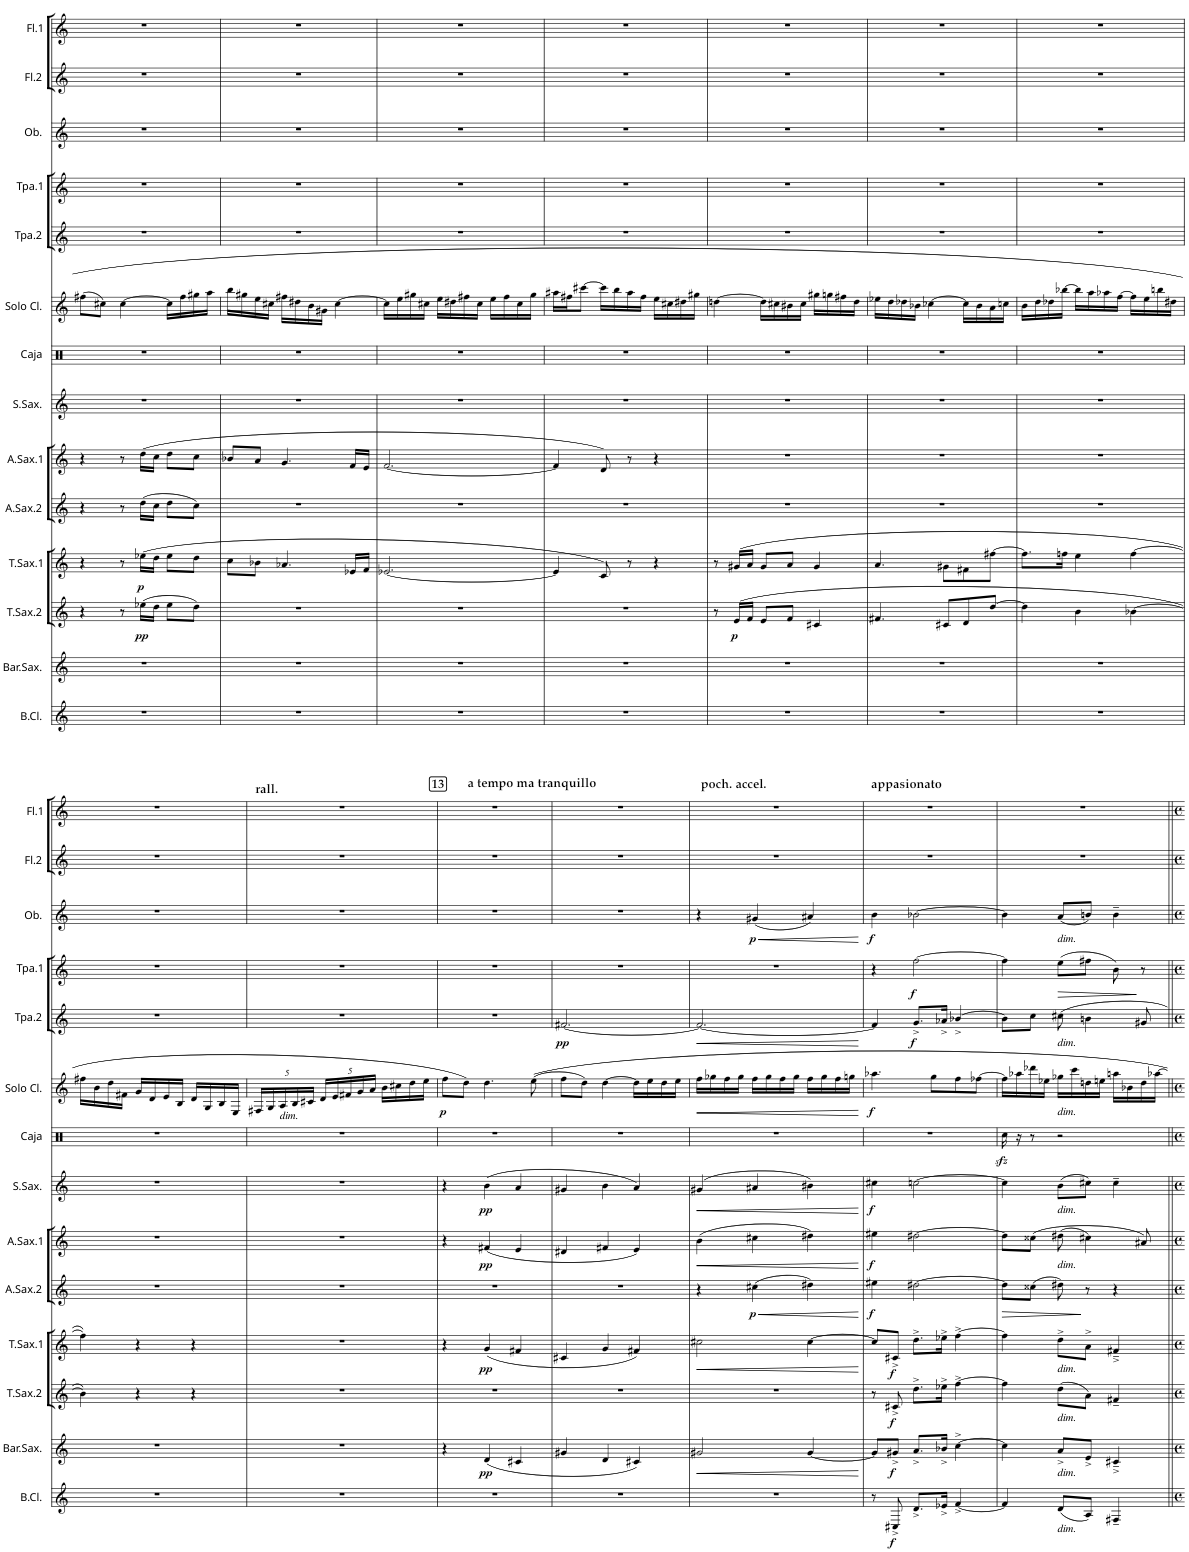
**kern	**dynam	**kern	**dynam	**kern	**dynam	**kern	**dynam	**kern	**dynam	**kern	**dynam	**kern	**dynam	**kern	**dynam	**kern	**dynam	**kern	**dynam	**kern	**dynam	**kern	**dynam	**kern	**kern
*part14	*part14	*part13	*part13	*part12	*part12	*part11	*part11	*part10	*part10	*part9	*part9	*part8	*part8	*part7	*part7	*part6	*part6	*part5	*part5	*part4	*part4	*part3	*part3	*part2	*part1
*staff14	*staff14	*staff13	*staff13	*staff12	*staff12	*staff11	*staff11	*staff10	*staff10	*staff9	*staff9	*staff8	*staff8	*staff7	*staff7	*staff6	*staff6	*staff5	*staff5	*staff4	*staff4	*staff3	*staff3	*staff2	*staff1
*I"B.Cl.	*	*I"Bar.Sax.	*	*I"T.Sax.2	*	*I"T.Sax.1	*	*I"A.Sax.2	*	*I"A.Sax.1	*	*I"S.Sax.	*	*I"Caja	*	*I"Solo Cl.	*	*I"Tpa.2	*	*I"Tpa.1	*	*I"Ob.	*	*I"Fl.2	*I"Fl.1
*I'B.Cl.	*	*I'Bar.Sax.	*	*I'T.Sax.2	*	*I'T.Sax.1	*	*I'A.Sax.2	*	*I'A.Sax.1	*	*I'S.Sax.	*	*I'Caja	*	*I'Solo Cl.	*	*I'Tpa.2	*	*I'Tpa.1	*	*I'Ob.	*	*I'Fl.2	*I'Fl.1
!!LO:PB:g=z
*clefG2	*	*clefG2	*	*clefG2	*	*clefG2	*	*clefG2	*	*clefG2	*	*clefG2	*	*clefX	*	*clefG2	*	*clefG2	*	*clefG2	*	*clefG2	*	*clefG2	*clefG2
*Trd8c14	*	*Trd12c21	*	*Trd8c14	*	*Trd8c14	*	*Trd5c9	*	*Trd5c9	*	*Trd1c2	*	*	*	*Trd1c2	*	*Trd4c7	*	*Trd4c7	*	*	*	*	*
*k[]	*	*k[]	*	*k[]	*	*k[]	*	*k[]	*	*k[]	*	*k[]	*	*k[]	*	*k[]	*	*k[]	*	*k[]	*	*k[]	*	*k[]	*k[]
*M3/4	*	*M3/4	*	*M3/4	*	*M3/4	*	*M3/4	*	*M3/4	*	*M3/4	*	*M3/4	*	*M3/4	*	*M3/4	*	*M3/4	*	*M3/4	*	*M3/4	*M3/4
=18	=18	=18	=18	=18	=18	=18	=18	=18	=18	=18	=18	=18	=18	=18	=18	=18	=18	=18	=18	=18	=18	=18	=18	=18	=18
2.r	.	2.r	.	4r	.	4r	.	4r	.	4r	.	2.r	.	2.r	.	(8ff#X\L	.	2.r	.	2.r	.	2.r	.	2.r	2.r
.	.	.	.	.	.	.	.	.	.	.	.	.	.	.	.	8cc#X\J)	.	.	.	.	.	.	.	.	.
.	.	.	.	8r	.	8r	.	8r	.	8r	.	.	.	.	.	[4cc#\	.	.	.	.	.	.	.	.	.
!	!	!	!	!	!LO:DY:b	!	!LO:DY:b	!	!	!	!	!	!	!	!	!	!	!	!	!	!	!	!	!	!
.	.	.	.	(16ee-X\LL	pp	(16ee-X\LL	p	(16dd\LL	.	(16dd\LL	.	.	.	.	.	.	.	.	.	.	.	.	.	.	.
.	.	.	.	16dd\JJ	.	16dd\JJ	.	16cc\JJ	.	16cc\JJ	.	.	.	.	.	.	.	.	.	.	.	.	.	.	.
.	.	.	.	8ee-\L	.	8ee-\L	.	8dd\L	.	8dd\L	.	.	.	.	.	16cc#\LL]	.	.	.	.	.	.	.	.	.
.	.	.	.	.	.	.	.	.	.	.	.	.	.	.	.	16ff#\	.	.	.	.	.	.	.	.	.
.	.	.	.	8dd\J)	.	8dd\J	.	8cc\J)	.	8cc\J	.	.	.	.	.	16gg#X\	.	.	.	.	.	.	.	.	.
.	.	.	.	.	.	.	.	.	.	.	.	.	.	.	.	16aa\JJ	.	.	.	.	.	.	.	.	.
=19	=19	=19	=19	=19	=19	=19	=19	=19	=19	=19	=19	=19	=19	=19	=19	=19	=19	=19	=19	=19	=19	=19	=19	=19	=19
2.r	.	2.r	.	2.r	.	8cc\L	.	2.r	.	8b-X/L	.	2.r	.	2.r	.	16bb\LL	.	2.r	.	2.r	.	2.r	.	2.r	2.r
.	.	.	.	.	.	.	.	.	.	.	.	.	.	.	.	16gg#X\	.	.	.	.	.	.	.	.	.
.	.	.	.	.	.	8b-X\J	.	.	.	8a/J	.	.	.	.	.	16ee\	.	.	.	.	.	.	.	.	.
.	.	.	.	.	.	.	.	.	.	.	.	.	.	.	.	16cc#X\JJ	.	.	.	.	.	.	.	.	.
.	.	.	.	.	.	4.a-X/	.	.	.	4.g/	.	.	.	.	.	16ff#X\LL	.	.	.	.	.	.	.	.	.
.	.	.	.	.	.	.	.	.	.	.	.	.	.	.	.	16dd#X\	.	.	.	.	.	.	.	.	.
.	.	.	.	.	.	.	.	.	.	.	.	.	.	.	.	16b\	.	.	.	.	.	.	.	.	.
.	.	.	.	.	.	.	.	.	.	.	.	.	.	.	.	16g#X\JJ	.	.	.	.	.	.	.	.	.
.	.	.	.	.	.	.	.	.	.	.	.	.	.	.	.	[4cc#\	.	.	.	.	.	.	.	.	.
.	.	.	.	.	.	16e-X/LL	.	.	.	16f/LL	.	.	.	.	.	.	.	.	.	.	.	.	.	.	.
.	.	.	.	.	.	16f/JJ	.	.	.	16e/JJ	.	.	.	.	.	.	.	.	.	.	.	.	.	.	.
=20	=20	=20	=20	=20	=20	=20	=20	=20	=20	=20	=20	=20	=20	=20	=20	=20	=20	=20	=20	=20	=20	=20	=20	=20	=20
2.r	.	2.r	.	2.r	.	[2.e-X/	.	2.r	.	[2.f/	.	2.r	.	2.r	.	16cc#\LL]	.	2.r	.	2.r	.	2.r	.	2.r	2.r
.	.	.	.	.	.	.	.	.	.	.	.	.	.	.	.	16ee\	.	.	.	.	.	.	.	.	.
.	.	.	.	.	.	.	.	.	.	.	.	.	.	.	.	16gg#X\	.	.	.	.	.	.	.	.	.
.	.	.	.	.	.	.	.	.	.	.	.	.	.	.	.	16cc#X\JJ	.	.	.	.	.	.	.	.	.
.	.	.	.	.	.	.	.	.	.	.	.	.	.	.	.	16ee\LL	.	.	.	.	.	.	.	.	.
.	.	.	.	.	.	.	.	.	.	.	.	.	.	.	.	16dd#X\	.	.	.	.	.	.	.	.	.
.	.	.	.	.	.	.	.	.	.	.	.	.	.	.	.	16ff#X\	.	.	.	.	.	.	.	.	.
.	.	.	.	.	.	.	.	.	.	.	.	.	.	.	.	16cc#\JJ	.	.	.	.	.	.	.	.	.
.	.	.	.	.	.	.	.	.	.	.	.	.	.	.	.	16ee\LL	.	.	.	.	.	.	.	.	.
.	.	.	.	.	.	.	.	.	.	.	.	.	.	.	.	16ff#\	.	.	.	.	.	.	.	.	.
.	.	.	.	.	.	.	.	.	.	.	.	.	.	.	.	16cc#\	.	.	.	.	.	.	.	.	.
.	.	.	.	.	.	.	.	.	.	.	.	.	.	.	.	16gg#\JJ	.	.	.	.	.	.	.	.	.
=21	=21	=21	=21	=21	=21	=21	=21	=21	=21	=21	=21	=21	=21	=21	=21	=21	=21	=21	=21	=21	=21	=21	=21	=21	=21
2.r	.	2.r	.	2.r	.	4e-/]	.	2.r	.	4f/]	.	2.r	.	2.r	.	16aa#X\LL	.	2.r	.	2.r	.	2.r	.	2.r	2.r
.	.	.	.	.	.	.	.	.	.	.	.	.	.	.	.	16ff#X\J	.	.	.	.	.	.	.	.	.
.	.	.	.	.	.	.	.	.	.	.	.	.	.	.	.	[8ccc#X\J	.	.	.	.	.	.	.	.	.
.	.	.	.	.	.	8c/)	.	.	.	8d/)	.	.	.	.	.	16ccc#\LL]	.	.	.	.	.	.	.	.	.
.	.	.	.	.	.	.	.	.	.	.	.	.	.	.	.	16bb\	.	.	.	.	.	.	.	.	.
.	.	.	.	.	.	8r	.	.	.	8r	.	.	.	.	.	16aa#\	.	.	.	.	.	.	.	.	.
.	.	.	.	.	.	.	.	.	.	.	.	.	.	.	.	16ff#\JJ	.	.	.	.	.	.	.	.	.
.	.	.	.	.	.	4r	.	.	.	4r	.	.	.	.	.	16ee\LL	.	.	.	.	.	.	.	.	.
.	.	.	.	.	.	.	.	.	.	.	.	.	.	.	.	16cc#X\	.	.	.	.	.	.	.	.	.
.	.	.	.	.	.	.	.	.	.	.	.	.	.	.	.	16dd#X\	.	.	.	.	.	.	.	.	.
.	.	.	.	.	.	.	.	.	.	.	.	.	.	.	.	16gg#X\JJ	.	.	.	.	.	.	.	.	.
=22	=22	=22	=22	=22	=22	=22	=22	=22	=22	=22	=22	=22	=22	=22	=22	=22	=22	=22	=22	=22	=22	=22	=22	=22	=22
2.r	.	2.r	.	8r	.	8r	.	2.r	.	2.r	.	2.r	.	2.r	.	[4ddn\	.	2.r	.	2.r	.	2.r	.	2.r	2.r
!	!	!	!	!	!LO:DY:b	!	!	!	!	!	!	!	!	!	!	!	!	!	!	!	!	!	!	!	!
.	.	.	.	(16e/LL	p	(16g#X/LL	.	.	.	.	.	.	.	.	.	.	.	.	.	.	.	.	.	.	.
.	.	.	.	16f/JJ	.	16a/JJ	.	.	.	.	.	.	.	.	.	.	.	.	.	.	.	.	.	.	.
.	.	.	.	8e/L	.	8g#/L	.	.	.	.	.	.	.	.	.	16dd\LL]	.	.	.	.	.	.	.	.	.
.	.	.	.	.	.	.	.	.	.	.	.	.	.	.	.	16cc#X\	.	.	.	.	.	.	.	.	.
.	.	.	.	8f/J	.	8a/J	.	.	.	.	.	.	.	.	.	16b#X\	.	.	.	.	.	.	.	.	.
.	.	.	.	.	.	.	.	.	.	.	.	.	.	.	.	16cc#\JJ	.	.	.	.	.	.	.	.	.
.	.	.	.	4c#X/	.	4g#/	.	.	.	.	.	.	.	.	.	16gg#X\LL	.	.	.	.	.	.	.	.	.
.	.	.	.	.	.	.	.	.	.	.	.	.	.	.	.	16ggn\	.	.	.	.	.	.	.	.	.
.	.	.	.	.	.	.	.	.	.	.	.	.	.	.	.	16ff#X\	.	.	.	.	.	.	.	.	.
.	.	.	.	.	.	.	.	.	.	.	.	.	.	.	.	16dd\JJ	.	.	.	.	.	.	.	.	.
=23	=23	=23	=23	=23	=23	=23	=23	=23	=23	=23	=23	=23	=23	=23	=23	=23	=23	=23	=23	=23	=23	=23	=23	=23	=23
2.r	.	2.r	.	4.f#X/	.	4.a/	.	2.r	.	2.r	.	2.r	.	2.r	.	16ee-X\LL	.	2.r	.	2.r	.	2.r	.	2.r	2.r
.	.	.	.	.	.	.	.	.	.	.	.	.	.	.	.	16dd\	.	.	.	.	.	.	.	.	.
.	.	.	.	.	.	.	.	.	.	.	.	.	.	.	.	16dd-X\	.	.	.	.	.	.	.	.	.
.	.	.	.	.	.	.	.	.	.	.	.	.	.	.	.	16b-X\JJ	.	.	.	.	.	.	.	.	.
.	.	.	.	.	.	.	.	.	.	.	.	.	.	.	.	[4cc-X\	.	.	.	.	.	.	.	.	.
.	.	.	.	8c#X/L	.	8g#X\L	.	.	.	.	.	.	.	.	.	.	.	.	.	.	.	.	.	.	.
.	.	.	.	8d/	.	8f#X\	.	.	.	.	.	.	.	.	.	16cc-\LL]	.	.	.	.	.	.	.	.	.
.	.	.	.	.	.	.	.	.	.	.	.	.	.	.	.	16b-\	.	.	.	.	.	.	.	.	.
.	.	.	.	[8dd/J	.	[8ff#X\J	.	.	.	.	.	.	.	.	.	16a\	.	.	.	.	.	.	.	.	.
.	.	.	.	.	.	.	.	.	.	.	.	.	.	.	.	16ccn\JJ	.	.	.	.	.	.	.	.	.
=24	=24	=24	=24	=24	=24	=24	=24	=24	=24	=24	=24	=24	=24	=24	=24	=24	=24	=24	=24	=24	=24	=24	=24	=24	=24
2.r	.	2.r	.	4dd\]	.	8.ff#\L]	.	2.r	.	2.r	.	2.r	.	2.r	.	16b\LL	.	2.r	.	2.r	.	2.r	.	2.r	2.r
.	.	.	.	.	.	.	.	.	.	.	.	.	.	.	.	16dd\	.	.	.	.	.	.	.	.	.
.	.	.	.	.	.	.	.	.	.	.	.	.	.	.	.	16dd-X\	.	.	.	.	.	.	.	.	.
.	.	.	.	.	.	16ffn\Jk	.	.	.	.	.	.	.	.	.	[16bb-X\JJ	.	.	.	.	.	.	.	.	.
.	.	.	.	4b\	.	4ee\	.	.	.	.	.	.	.	.	.	16bb-\LL]	.	.	.	.	.	.	.	.	.
.	.	.	.	.	.	.	.	.	.	.	.	.	.	.	.	16aa\	.	.	.	.	.	.	.	.	.
.	.	.	.	.	.	.	.	.	.	.	.	.	.	.	.	16aa-X\	.	.	.	.	.	.	.	.	.
.	.	.	.	.	.	.	.	.	.	.	.	.	.	.	.	[16ff\JJ	.	.	.	.	.	.	.	.	.
.	.	.	.	[4b-X\	.	[4ff\	.	.	.	.	.	.	.	.	.	16ff\LL]	.	.	.	.	.	.	.	.	.
.	.	.	.	.	.	.	.	.	.	.	.	.	.	.	.	16ee\	.	.	.	.	.	.	.	.	.
.	.	.	.	.	.	.	.	.	.	.	.	.	.	.	.	16bbn\	.	.	.	.	.	.	.	.	.
.	.	.	.	.	.	.	.	.	.	.	.	.	.	.	.	16dd#X\JJ	.	.	.	.	.	.	.	.	.
!!LO:LB:g=z
=25	=25	=25	=25	=25	=25	=25	=25	=25	=25	=25	=25	=25	=25	=25	=25	=25	=25	=25	=25	=25	=25	=25	=25	=25	=25
2.r	.	2.r	.	4b-\])	.	4ff\])	.	2.r	.	2.r	.	2.r	.	2.r	.	16ff#X\LL	.	2.r	.	2.r	.	2.r	.	2.r	2.r
.	.	.	.	.	.	.	.	.	.	.	.	.	.	.	.	16b\	.	.	.	.	.	.	.	.	.
.	.	.	.	.	.	.	.	.	.	.	.	.	.	.	.	16dd\	.	.	.	.	.	.	.	.	.
.	.	.	.	.	.	.	.	.	.	.	.	.	.	.	.	16f#X\JJ	.	.	.	.	.	.	.	.	.
.	.	.	.	4r	.	4r	.	.	.	.	.	.	.	.	.	16g/LL	.	.	.	.	.	.	.	.	.
.	.	.	.	.	.	.	.	.	.	.	.	.	.	.	.	16d/	.	.	.	.	.	.	.	.	.
.	.	.	.	.	.	.	.	.	.	.	.	.	.	.	.	16e/	.	.	.	.	.	.	.	.	.
.	.	.	.	.	.	.	.	.	.	.	.	.	.	.	.	16B/JJ	.	.	.	.	.	.	.	.	.
.	.	.	.	4r	.	4r	.	.	.	.	.	.	.	.	.	16d/LL	.	.	.	.	.	.	.	.	.
.	.	.	.	.	.	.	.	.	.	.	.	.	.	.	.	16G/	.	.	.	.	.	.	.	.	.
.	.	.	.	.	.	.	.	.	.	.	.	.	.	.	.	16B/	.	.	.	.	.	.	.	.	.
.	.	.	.	.	.	.	.	.	.	.	.	.	.	.	.	16E/JJ	.	.	.	.	.	.	.	.	.
=26	=26	=26	=26	=26	=26	=26	=26	=26	=26	=26	=26	=26	=26	=26	=26	=26	=26	=26	=26	=26	=26	=26	=26	=26	=26
*	*	*	*	*	*	*	*	*	*	*	*	*	*	*	*	*Xbrackettup	*	*	*	*	*	*	*	*	*
!	!	!	!	!	!	!	!	!	!	!	!	!	!	!	!	!	!	!	!	!	!	!	!	!	!LO:TX:a:B:t=rall.
2.r	.	2.r	.	2.r	.	2.r	.	2.r	.	2.r	.	2.r	.	2.r	.	20F#X/LL	.	2.r	.	2.r	.	2.r	.	2.r	2.r
.	.	.	.	.	.	.	.	.	.	.	.	.	.	.	.	20G/	.	.	.	.	.	.	.	.	.
!	!	!	!	!	!	!	!	!	!	!	!	!	!	!	!	!LO:TX:b:i:t=dim.	!	!	!	!	!	!	!	!	!
.	.	.	.	.	.	.	.	.	.	.	.	.	.	.	.	20A/	.	.	.	.	.	.	.	.	.
.	.	.	.	.	.	.	.	.	.	.	.	.	.	.	.	20B/	.	.	.	.	.	.	.	.	.
.	.	.	.	.	.	.	.	.	.	.	.	.	.	.	.	20c#X/JJ	.	.	.	.	.	.	.	.	.
.	.	.	.	.	.	.	.	.	.	.	.	.	.	.	.	20d/LL	.	.	.	.	.	.	.	.	.
.	.	.	.	.	.	.	.	.	.	.	.	.	.	.	.	20e/	.	.	.	.	.	.	.	.	.
.	.	.	.	.	.	.	.	.	.	.	.	.	.	.	.	20f#X/	.	.	.	.	.	.	.	.	.
.	.	.	.	.	.	.	.	.	.	.	.	.	.	.	.	20g/	.	.	.	.	.	.	.	.	.
.	.	.	.	.	.	.	.	.	.	.	.	.	.	.	.	20a/JJ	.	.	.	.	.	.	.	.	.
.	.	.	.	.	.	.	.	.	.	.	.	.	.	.	.	16b\LL	.	.	.	.	.	.	.	.	.
.	.	.	.	.	.	.	.	.	.	.	.	.	.	.	.	16cc#X\	.	.	.	.	.	.	.	.	.
.	.	.	.	.	.	.	.	.	.	.	.	.	.	.	.	16dd\	.	.	.	.	.	.	.	.	.
.	.	.	.	.	.	.	.	.	.	.	.	.	.	.	.	16ee\JJ	.	.	.	.	.	.	.	.	.
=27	=27	=27	=27	=27	=27	=27	=27	=27	=27	=27	=27	=27	=27	=27	=27	=27	=27	=27	=27	=27	=27	=27	=27	=27	=27
!!LO:REH:place=s1:a:B:cj:fs=14:t=13
!	!	!	!	!	!	!	!	!	!	!	!	!	!	!	!	!	!	!	!	!	!	!	!	!	!LO:TX:a:B:t=a tempo ma tranquillo
!	!	!	!	!	!	!	!	!	!	!	!	!	!	!	!	!	!LO:DY:b	!	!	!	!	!	!	!	!
2.r	.	4r	.	2.r	.	4r	.	2.r	.	4r	.	4r	.	2.r	.	8ff\L	p	2.r	.	2.r	.	2.r	.	2.r	2.r
.	.	.	.	.	.	.	.	.	.	.	.	.	.	.	.	8dd\J	.	.	.	.	.	.	.	.	.
!	!	!	!LO:DY:b	!	!	!	!LO:DY:b	!	!	!	!LO:DY:b	!	!LO:DY:b	!	!	!	!	!	!	!	!	!	!	!	!
.	.	(4d/	pp	.	.	(4g/	pp	.	.	(4f#X/	pp	(4b\	pp	.	.	4.dd\	.	.	.	.	.	.	.	.	.
.	.	4c#X/	.	.	.	4f#X/	.	.	.	4e/	.	4a/	.	.	.	.	.	.	.	.	.	.	.	.	.
.	.	.	.	.	.	.	.	.	.	.	.	.	.	.	.	(8ee\	.	.	.	.	.	.	.	.	.
=28	=28	=28	=28	=28	=28	=28	=28	=28	=28	=28	=28	=28	=28	=28	=28	=28	=28	=28	=28	=28	=28	=28	=28	=28	=28
!	!	!	!	!	!	!	!	!	!	!	!	!	!	!	!	!	!	!	!LO:DY:b	!	!	!	!	!	!
2.r	.	4g#X/	.	2.r	.	4c#X/	.	2.r	.	4d#X/	.	4g#X/	.	2.r	.	8ff\L	.	[2.f#X/	pp	2.r	.	2.r	.	2.r	2.r
.	.	.	.	.	.	.	.	.	.	.	.	.	.	.	.	8dd\J)	.	.	.	.	.	.	.	.	.
.	.	4d/	.	.	.	4g/	.	.	.	4f#X/	.	4b\	.	.	.	[4dd\	.	.	.	.	.	.	.	.	.
.	.	4c#X/)	.	.	.	4f#X/)	.	.	.	4e/)	.	4a/)	.	.	.	16dd\LL]	.	.	.	.	.	.	.	.	.
.	.	.	.	.	.	.	.	.	.	.	.	.	.	.	.	16ee\	.	.	.	.	.	.	.	.	.
.	.	.	.	.	.	.	.	.	.	.	.	.	.	.	.	16dd\	.	.	.	.	.	.	.	.	.
.	.	.	.	.	.	.	.	.	.	.	.	.	.	.	.	16ee\JJ	.	.	.	.	.	.	.	.	.
=29	=29	=29	=29	=29	=29	=29	=29	=29	=29	=29	=29	=29	=29	=29	=29	=29	=29	=29	=29	=29	=29	=29	=29	=29	=29
!	!	!	!	!	!	!	!	!	!	!	!	!	!	!	!	!	!	!	!	!	!	!	!	!	!LO:TX:a:B:t=poch. accel.
!	!	!	!LO:HP:b	!	!	!	!LO:HP:b	!	!	!	!LO:HP:b	!	!LO:HP:b	!	!	!	!LO:HP:b	!	!LO:HP:b	!	!	!	!	!	!
2.r	.	2g#X/	<	2.r	.	2cc#X\	<	4r	.	(4b\	<	(4g#X/	<	2.r	.	16ff\LL	<	2.f#/_	<	2.r	.	4r	.	2.r	2.r
.	.	.	.	.	.	.	.	.	.	.	.	.	.	.	.	16gg-X\	.	.	.	.	.	.	.	.	.
.	.	.	.	.	.	.	.	.	.	.	.	.	.	.	.	16ff\	.	.	.	.	.	.	.	.	.
.	.	.	.	.	.	.	.	.	.	.	.	.	.	.	.	16gg-\JJ	.	.	.	.	.	.	.	.	.
!	!	!	!	!	!	!	!	!	!LO:HP:b	!	!	!	!	!	!	!	!	!	!	!	!	!	!LO:HP:b	!	!
!	!	!	!	!	!	!	!	!	!LO:DY:n=1:b	!	!	!	!	!	!	!	!	!	!	!	!	!	!LO:DY:n=1:b	!	!
.	.	.	.	.	.	.	.	(4cc#X\	< p	4cc#X\	.	4a#X/	.	.	.	16ff\LL	.	.	.	.	.	(4g#X/	< p	.	.
.	.	.	.	.	.	.	.	.	.	.	.	.	.	.	.	16gg-\	.	.	.	.	.	.	.	.	.
.	.	.	.	.	.	.	.	.	.	.	.	.	.	.	.	16ff\	.	.	.	.	.	.	.	.	.
.	.	.	.	.	.	.	.	.	.	.	.	.	.	.	.	16gg-\JJ	.	.	.	.	.	.	.	.	.
.	.	[4g#/	.	.	.	[4cc#\	.	4dd#X\)	.	4dd#X\)	.	4b#X\)	.	.	.	16ff\LL	.	.	.	.	.	4a#X/)	.	.	.
.	.	.	.	.	.	.	.	.	.	.	.	.	.	.	.	16gg-\	.	.	.	.	.	.	.	.	.
.	.	.	.	.	.	.	.	.	.	.	.	.	.	.	.	16ff\	.	.	.	.	.	.	.	.	.
.	.	.	.	.	.	.	.	.	.	.	.	.	.	.	.	16ggn\JJ	.	.	.	.	.	.	.	.	.
.	.	.	[	.	.	.	[	.	[	.	[	.	[	.	.	.	[	.	[	.	.	.	[	.	.
=30	=30	=30	=30	=30	=30	=30	=30	=30	=30	=30	=30	=30	=30	=30	=30	=30	=30	=30	=30	=30	=30	=30	=30	=30	=30
!	!	!	!	!	!	!	!	!	!	!	!	!	!	!	!	!	!	!	!	!	!	!	!	!	!LO:TX:a:B:t=appasionato
!	!	!	!	!	!	!	!	!	!LO:DY:b	!	!LO:DY:b	!	!LO:DY:b	!	!	!	!LO:DY:b	!	!	!	!	!	!LO:DY:b	!	!
8r	.	8g#/L]	.	8r	.	8cc#/L]	.	4ee#X\	f	4ee#X\	f	4cc#X\	f	2.r	.	4.aa-X\	f	4f#/]	.	4r	.	4b\	f	2.r	2.r
!	!LO:DY:b	!	!LO:DY:b	!	!LO:DY:b	!	!LO:DY:b	!	!	!	!	!	!	!	!	!	!	!	!	!	!	!	!	!	!
8C#X^/	f	8g#X^/J	f	8c#X^/	f	8c#X^/J	f	.	.	.	.	.	.	.	.	.	.	.	.	.	.	.	.	.	.
!	!	!	!	!	!	!	!	!	!	!	!	!	!	!	!	!	!	!	!LO:DY:b	!	!LO:DY:b	!	!	!	!
8.d^/L	.	8.a^/L	.	8.dd^\L	.	8.dd^\L	.	[2dd#X\	.	[2dd#X\	.	[2ccn\	.	.	.	.	.	8.g^/L	f	[2ff\	f	[2b-X\	.	.	.
.	.	.	.	.	.	.	.	.	.	.	.	.	.	.	.	8gg\L	.	.	.	.	.	.	.	.	.
16e-X^/Jk	.	16b-X^/Jk	.	16ee-X^\Jk	.	16ee-X^\Jk	.	.	.	.	.	.	.	.	.	.	.	16a-X^/Jk	.	.	.	.	.	.	.
[4f^/	.	[4cc^\	.	[4ff^\	.	[4ff^\	.	.	.	.	.	.	.	.	.	8ff\	.	[4b-X^/	.	.	.	.	.	.	.
.	.	.	.	.	.	.	.	.	.	.	.	.	.	.	.	[8ff-X\J	.	.	.	.	.	.	.	.	.
=31	=31	=31	=31	=31	=31	=31	=31	=31	=31	=31	=31	=31	=31	=31	=31	=31	=31	=31	=31	=31	=31	=31	=31	=31	=31
!	!	!	!	!	!	!	!	!	!LO:HP:b	!	!	!	!	!	!LO:DY:b	!	!	!	!	!	!	!	!	!	!
!	!	!	!	!	!	!	!	!	!	!	!	!	!	!	!LO:DY:n=1:b	!	!	!	!	!	!	!	!	!	!
4f/]	.	4cc\]	.	4ff\]	.	4ff\]	.	8dd#\L]	>	8dd#\L]	.	4cc\]	.	16Rcc\	other-dynamics fz	16ff-\LL]	.	8b-\L]	.	4ff\]	.	4b-\]	.	2.r	2.r
.	.	.	.	.	.	.	.	.	.	.	.	.	.	16r	.	16aa-X\	.	.	.	.	.	.	.	.	.
.	.	.	.	.	.	.	.	(8cc##X\J	.	(8cc##X\J	.	.	.	8r	.	16ddd-X\	.	8cc\J	.	.	.	.	.	.	.
.	.	.	.	.	.	.	.	.	.	.	.	.	.	.	.	16ee-X\JJ	.	.	.	.	.	.	.	.	.
!	!	!	!	!	!	!	!	!	!	!	!	!	!	!	!	!	!	!	!	!	!	!LO:TX:b:i:t=dim.	!	!	!
!	!	!	!	!	!	!	!	!	!	!	!	!	!	!	!	!	!	!LO:TX:b:i:t=dim.	!	!	!	!	!	!	!
!	!	!	!	!	!	!	!	!	!	!	!	!	!	!	!	!LO:TX:b:i:t=dim.	!	!	!	!	!	!	!	!	!
!	!	!	!	!	!	!	!	!	!	!	!	!LO:TX:b:i:t=dim.	!	!	!	!	!	!	!	!	!	!	!	!	!
!	!	!	!	!	!	!	!	!	!	!LO:TX:b:i:t=dim.	!	!	!	!	!	!	!	!	!	!	!	!	!	!	!
!	!	!	!	!	!	!LO:TX:b:i:t=dim.	!	!	!	!	!	!	!	!	!	!	!	!	!	!	!	!	!	!	!
!	!	!	!	!LO:TX:b:i:t=dim.	!	!	!	!	!	!	!	!	!	!	!	!	!	!	!	!	!	!	!	!	!
!	!	!LO:TX:b:i:t=dim.	!	!	!	!	!	!	!	!	!	!	!	!	!	!	!	!	!	!	!	!	!	!	!
!LO:TX:b:i:t=dim.	!	!	!	!	!	!	!	!	!	!	!	!	!	!	!	!	!	!	!	!	!	!	!	!	!
!	!	!	!	!	!	!	!	!	!	!	!	!	!	!	!	!	!	!	!	!	!LO:HP:b	!	!	!	!
(8d/L	.	8a^/L	.	(8dd\L	.	8dd^\L	.	8dd#X\)	.	(8dd#X\	.	(8b\L	.	2r	.	16gg-X\LL	.	8cc#X\	.	(8ee\L	>	(8a/L	.	.	.
.	.	.	.	.	.	.	.	.	.	.	.	.	.	.	.	16ccc\	.	.	.	.	.	.	.	.	.
8A/J)	.	8e^/J	.	8a\J)	.	8a^\J	.	8r	]	4cc#X\)	.	8cc#X\J)	.	.	.	16ddn\	.	4bn\	.	8ff#X\J	.	8bn/J)	.	.	.
.	.	.	.	.	.	.	.	.	.	.	.	.	.	.	.	16een\JJ	.	.	.	.	.	.	.	.	.
4F#X~/	.	4c#X~^/	.	4f#X~/	.	4f#X~^/	.	4r	.	.	.	4cc#~\	.	.	.	16aan\LL	.	.	.	8b\)	.	4b~\	.	.	.
.	.	.	.	.	.	.	.	.	.	.	.	.	.	.	.	16b-X\	.	.	.	.	.	.	.	.	.
.	.	.	.	.	.	.	.	.	.	8a#X/)	.	.	.	.	.	16dd\	.	8g#X/	.	8r	]	.	.	.	.
.	.	.	.	.	.	.	.	.	.	.	.	.	.	.	.	[16aa-X\JJ	.	.	.	.	.	.	.	.	.
=||	=||	=||	=||	=||	=||	=||	=||	=||	=||	=||	=||	=||	=||	=||	=||	=||	=||	=||	=||	=||	=||	=||	=||	=||	=||
*-	*-	*-	*-	*-	*-	*-	*-	*-	*-	*-	*-	*-	*-	*-	*-	*-	*-	*-	*-	*-	*-	*-	*-	*-	*-
